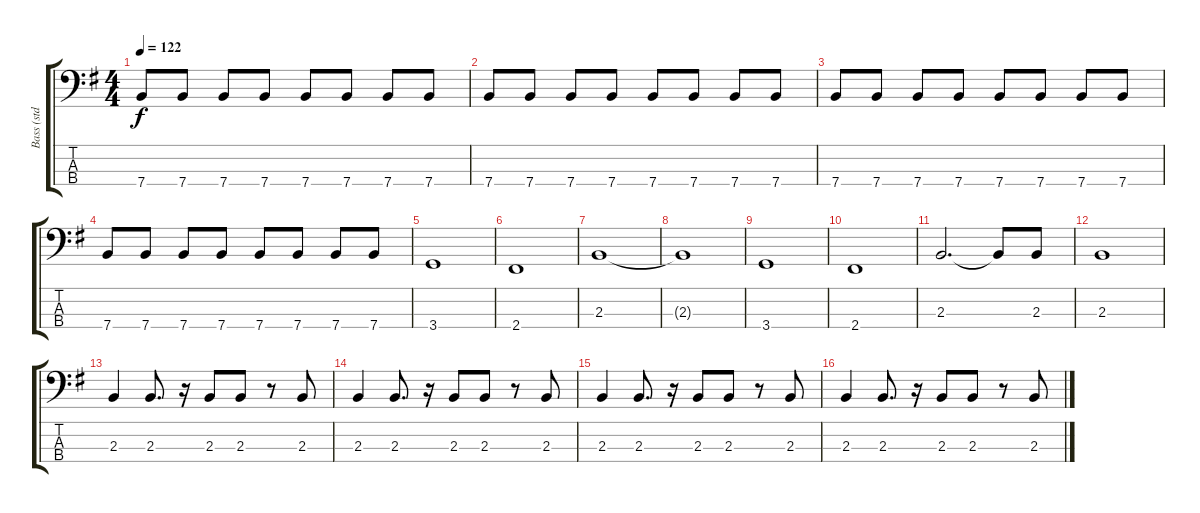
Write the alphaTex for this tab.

\track ("Bass (std tuning)" "Bass (std ") {instrument electricbassfinger}
\staff {score tabs}
\tuning (G2 D2 A1 E1) {hide}
\ts (4 4)
\tempo 122
\clef f4
\ks g
7.4.8{dy f} 7.4.8 7.4.8 7.4.8 7.4.8 7.4.8 7.4.8 7.4.8 |
7.4.8 7.4.8 7.4.8 7.4.8 7.4.8 7.4.8 7.4.8 7.4.8 |
7.4.8 7.4.8 7.4.8 7.4.8 7.4.8 7.4.8 7.4.8 7.4.8 |
7.4.8 7.4.8 7.4.8 7.4.8 7.4.8 7.4.8 7.4.8 7.4.8 |
3.4.1 |
2.4.1 |
2.3.1 |
2.3{t}.1 |
3.4.1 |
2.4.1 |
2.3.2{d} 2.3{t}.8 2.3.8 |
2.3.1 |
2.3.4 2.3.8{d} r.16 2.3.8 2.3.8 r.8 2.3.8 |
2.3.4 2.3.8{d} r.16 2.3.8 2.3.8 r.8 2.3.8 |
2.3.4 2.3.8{d} r.16 2.3.8 2.3.8 r.8 2.3.8 |
2.3.4 2.3.8{d} r.16 2.3.8 2.3.8 r.8 2.3.8
